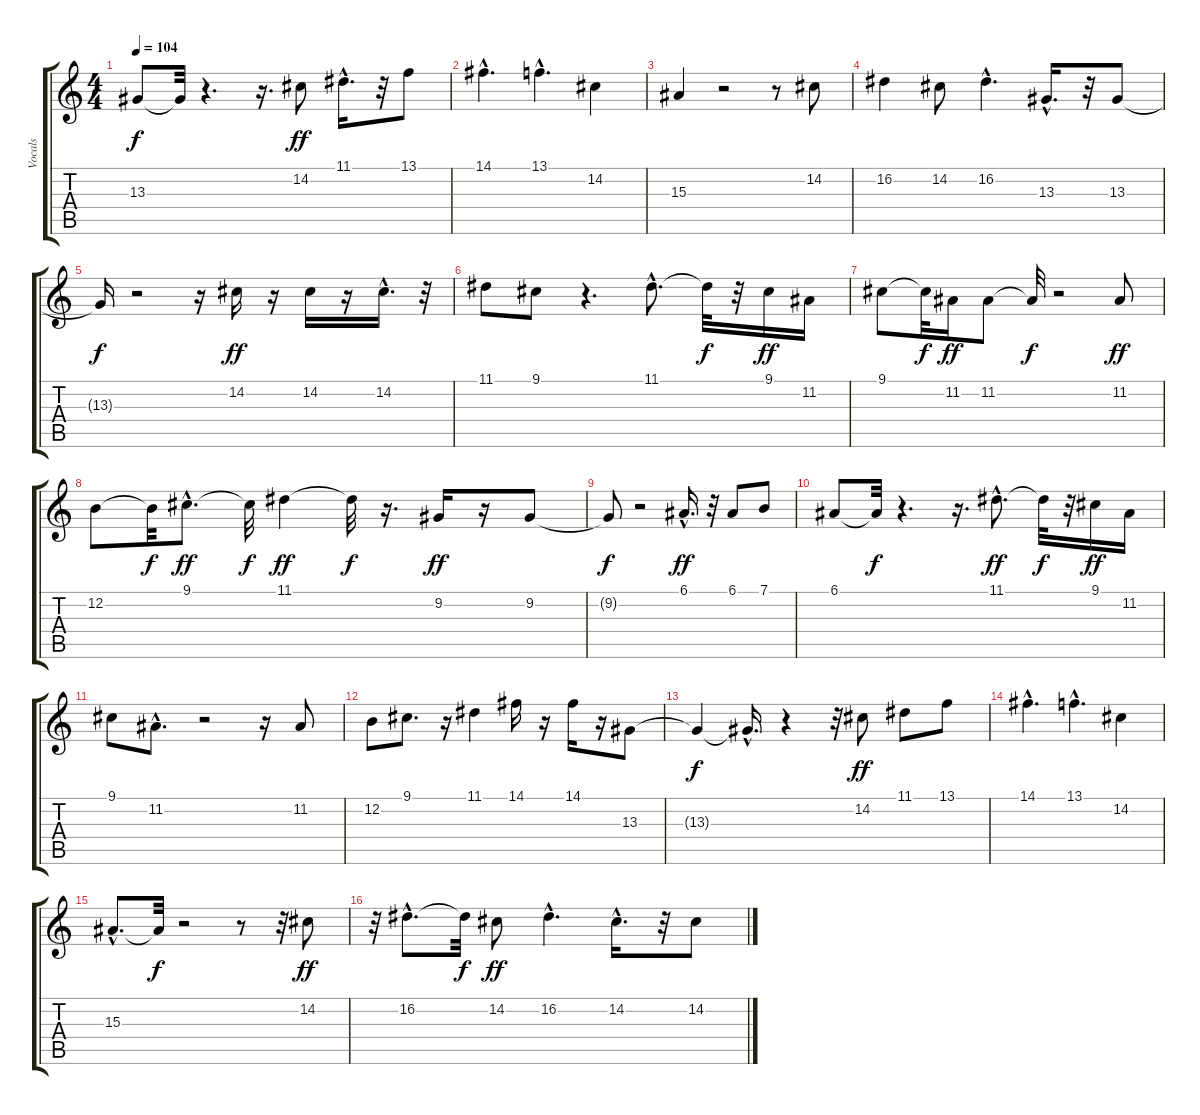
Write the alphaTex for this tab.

\track ("Vocals" "Vocals") {instrument altosax}
\staff {score tabs}
\tuning (E4 B3 G3 D3 A2 E2) {hide}
\ts (4 4)
\tempo 104
\clef g2
\ks c
13.3{t}.8{dy f} 13.3{t}.32 r.4{d} r.16{d} 14.2.8{dy ff} 11.1{hac}.16{d} r.32 13.1.8 |
14.1{hac}.4{d} 13.1{hac}.4{d} 14.2.4 |
15.3.4 r.2 r.8 14.2.8 |
16.2.4 14.2.8 16.2{hac}.4{d} 13.3{hac}.16{d} r.32 13.3.8 |
13.3{t}.16{dy f} r.2 r.16 14.2.16{dy ff} r.16 14.2.16 r.16 14.2{hac}.16{d} r.32 |
11.1.8 9.1.8 r.4{d} 11.1{hac}.8{d} 11.1{t}.32{dy f} r.32 9.1.16{dy ff} 11.2.16 |
9.1.8 9.1{t}.32{dy f} 11.2.16{dy ff} 11.2.8 11.2{t}.32{dy f} r.2 11.2.8{dy ff} |
12.2.8 12.2{t}.32{dy f} 9.1{hac}.8{d dy ff} 9.1{t}.32{dy f} 11.1.4{dy ff} 11.1{t}.32{dy f} r.16{d} 9.2.16{dy ff} r.16 9.2.8 |
9.2{t}.8{dy f} r.2 6.1{hac}.16{d dy ff} r.32 6.1.8 7.1.8 |
6.1.8 6.1{t}.32{dy f} r.4{d} r.16{d} 11.1{hac}.8{d dy ff} 11.1{t}.32{dy f} r.32 9.1.16{dy ff} 11.2.16 |
9.1.8 11.2{hac}.8{d} r.2 r.16 11.2.8 |
12.2.8 9.1.8{d} r.16 11.1.4 14.1.16 r.16 14.1.16 r.16 13.3.8 |
13.3{t}.4{dy f} 13.3{hac t}.16{d} r.4 r.32 14.2.8{dy ff} 11.1.8 13.1.8 |
14.1{hac}.4{d} 13.1{hac}.4{d} 14.2.4 |
15.3{hac}.8{d} 15.3{t}.32{dy f} r.2 r.8 r.32 14.2.8{dy ff} |
r.32 16.2{hac}.8{d} 16.2{t}.32{dy f} 14.2.8{dy ff} 16.2{hac}.4{d} 14.2{hac}.16{d} r.32 14.2.8
